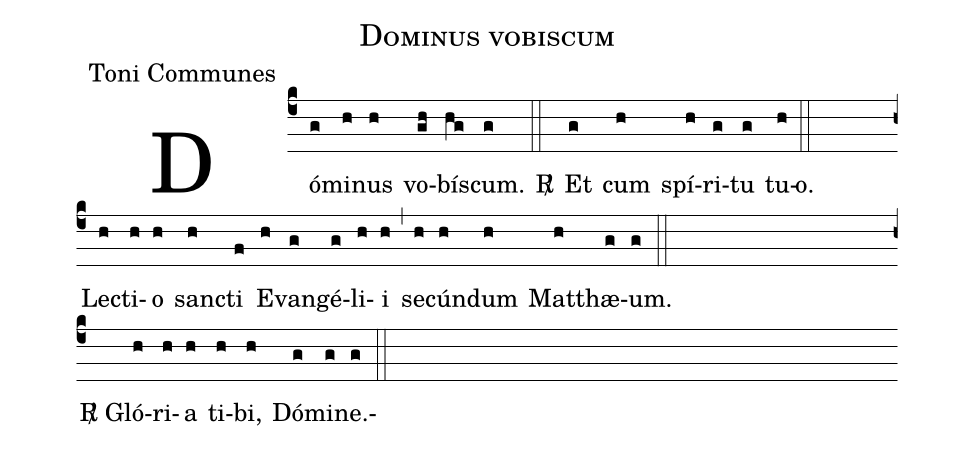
name:Dominus vobiscum;
office-part:Toni Communes;
%%
(c4) Dó(g)mi(h)nus(h) vo(gh)bís(hg)cum.(g) <sp>R/</sp>(::) Et(g) cum(h) spí(h)ri(g)tu(g) tu(h)o.(::Z) Lec(h)ti(h)o(h) sanc(h)ti(f) E(h)van(g)gé(g)li(h)i(h) (,) se(h)cún(h)dum(h) Mat(h)thæ(g)um.(g) (::Z) <sp>R/</sp> Gló(h)ri(h)a(h) ti(h)bi,(h) Dó(g)mi(g)ne.(g)(::)
